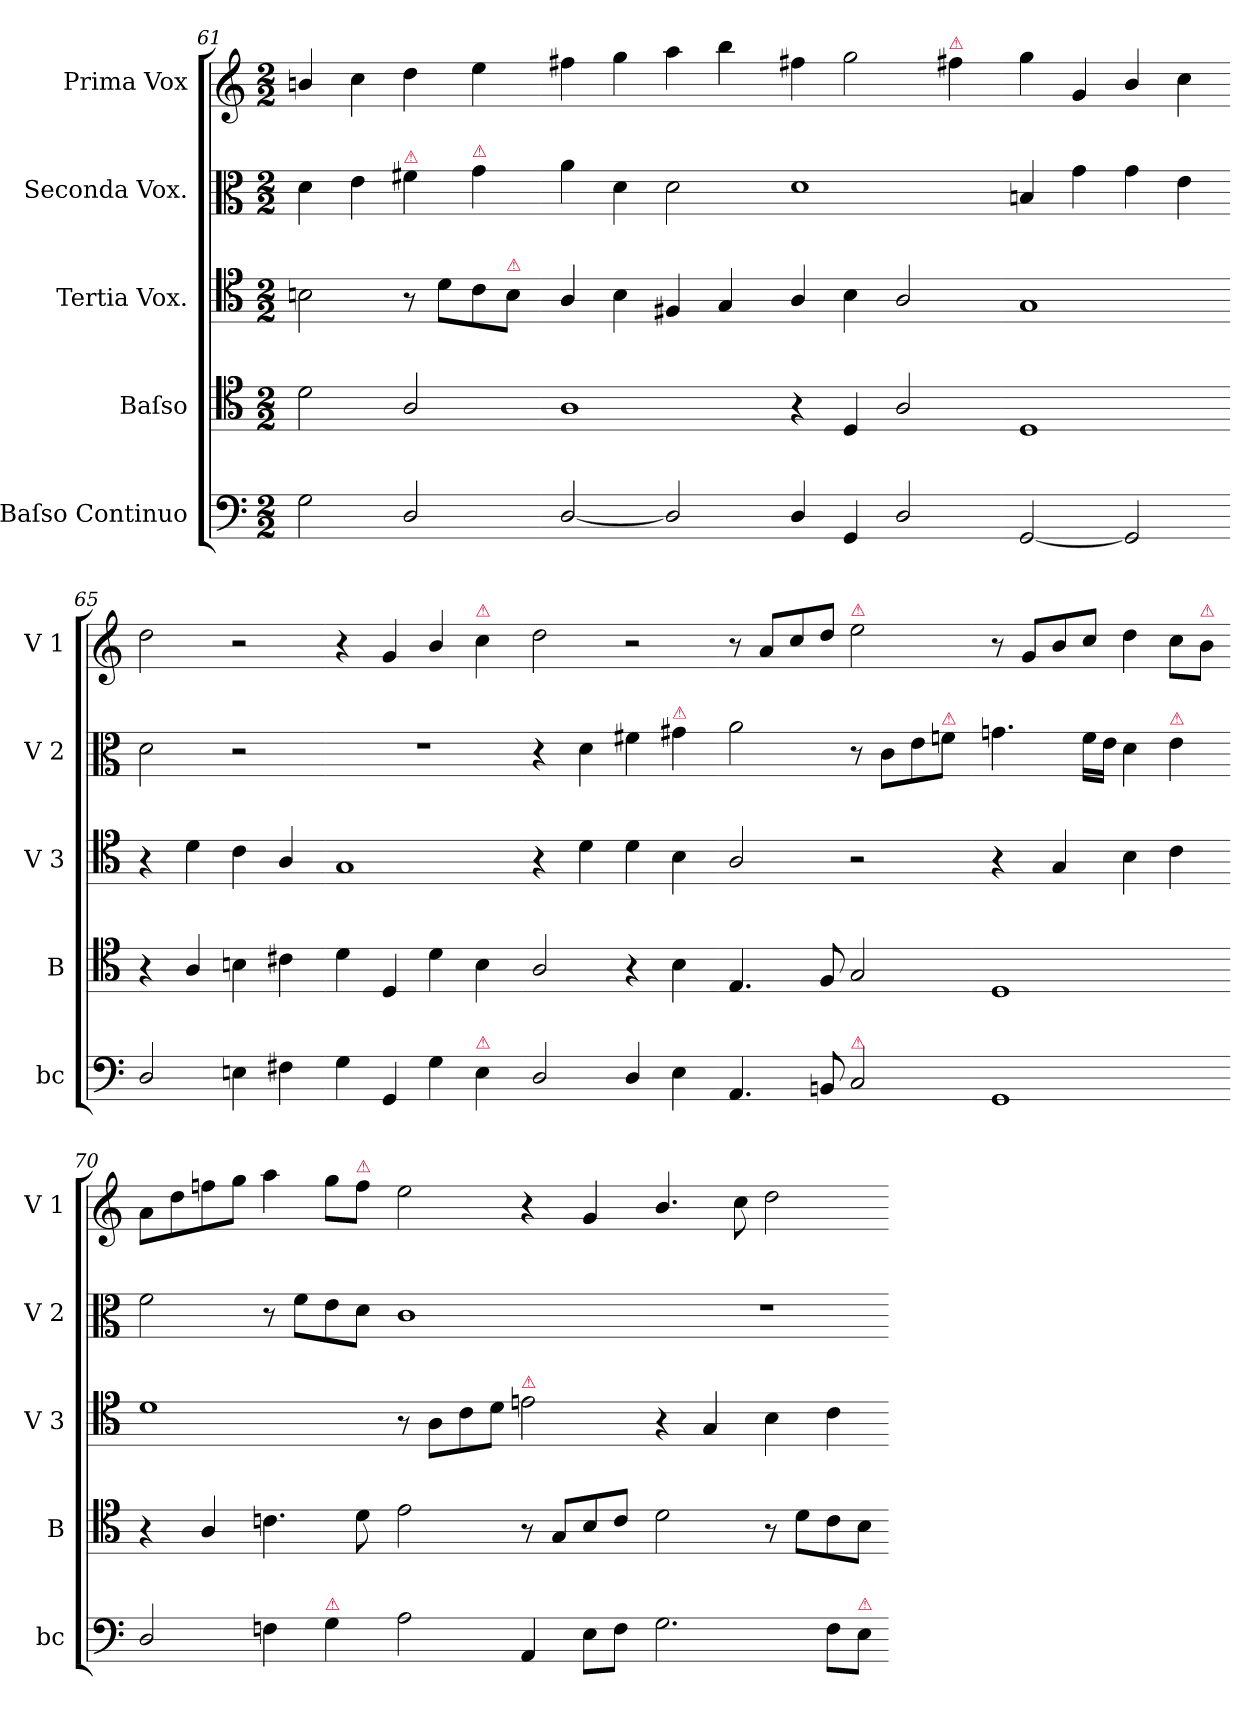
**kern	**kern	**kern	**kern	**kern
*part5	*part4	*part3	*part2	*part1
*staff5	*staff4	*staff3	*staff2	*staff1
*I"Baſso Continuo	*I"Baſso	*I"Tertia Vox.	*I"Seconda Vox.	*I"Prima Vox
*I'bc	*I'B	*I'V 3	*I'V 2	*I'V 1
*clefF4	*clefC4	*clefC4	*clefC3	*clefG2
*k[]	*k[]	*k[]	*k[]	*k[]
*M2/2	*M2/2	*M2/2	*M2/2	*M2/2
=61	=61	=61	=61	=61
2G\	2d\	2Bn\	4d\	4bn/
.	.	.	4e\	4cc\
!	!	!	!LO:TX:a:color=crimson:t=⚠	!
2D/	2A/	8r	4f#X\	4dd\
.	.	8d\L	.	.
!	!	!	!LO:TX:a:color=crimson:t=⚠	!
.	.	8c\	4g\	4ee\
!	!	!LO:TX:a:color=crimson:t=⚠	!	!
.	.	8B\J	.	.
=62-	=62-	=62-	=62-	=62-
[2D/	1A	4A/	4a\	4ff#X\
.	.	4B\	4d\	4gg\
2D/]	.	4F#X/	2d\	4aa\
.	.	4G/	.	4bb\
=63-	=63-	=63-	=63-	=63-
4D/	4r	4A/	1d	4ff#X\
4GG/	4D/	4B\	.	2gg\
2D/	2A/	2A/	.	.
!	!	!	!	!LO:TX:a:color=crimson:t=⚠
.	.	.	.	4ff#X\
=64-	=64-	=64-	=64-	=64-
[2GG/	1D	1G	4Bn/	4gg\
.	.	.	4g\	4g/
2GG/]	.	.	4g\	4b/
.	.	.	4e\	4cc\
=65-	=65-	=65-	=65-	=65-
2D/	4r	4r	2d\	2dd\
.	4A/	4d\	.	.
4En\	4Bn\	4c\	2r	2r
4F#X\	4c#X\	4A/	.	.
=66-	=66-	=66-	=66-	=66-
4G\	4d\	1G	1r	4r
4GG/	4D/	.	.	4g/
4G\	4d\	.	.	4b/
!	!	!	!	!LO:TX:a:color=crimson:t=⚠
!LO:TX:a:color=crimson:t=⚠	!	!	!	!
4E\	4B\	.	.	4cc\
=67-	=67-	=67-	=67-	=67-
2D/	2A/	4r	4r	2dd\
.	.	4d\	4d\	.
4D/	4r	4d\	4f#X\	2r
!	!	!	!LO:TX:a:color=crimson:t=⚠	!
4E\	4B\	4B\	4g#X\	.
=68-	=68-	=68-	=68-	=68-
4.AA/	4.E/	2A/	2a\	8r
.	.	.	.	8a/L
.	.	.	.	8cc/
8BBn/	8F/	.	.	8dd/J
!	!	!	!	!LO:TX:a:color=crimson:t=⚠
!LO:TX:a:color=crimson:t=⚠	!	!	!	!
2C/	2G/	2r	8r	2ee\
.	.	.	8c\L	.
.	.	.	8e\	.
!	!	!	!LO:TX:a:color=crimson:t=⚠	!
.	.	.	8fn\J	.
=69-	=69-	=69-	=69-	=69-
1GG	1D	4r	4.gn\	8r
.	.	.	.	8g/L
.	.	4G/	.	8b/
.	.	.	16f\LL	8cc/J
.	.	.	16e\JJ	.
.	.	4B\	4d\	4dd\
!	!	!	!LO:TX:a:color=crimson:t=⚠	!
.	.	4c\	4e\	8cc\L
!	!	!	!	!LO:TX:a:color=crimson:t=⚠
.	.	.	.	8b\J
=70-	=70-	=70-	=70-	=70-
2D/	4r	1d	2f\	8a\L
.	.	.	.	8dd\
.	4A/	.	.	8ffn\
.	.	.	.	8gg\J
4Fn\	4.cn\	.	8r	4aa\
.	.	.	8f\L	.
!LO:TX:a:color=crimson:t=⚠	!	!	!	!
4G\	.	.	8e\	8gg\L
!	!	!	!	!LO:TX:a:color=crimson:t=⚠
.	8d\	.	8d\J	8ff\J
=71-	=71-	=71-	=71-	=71-
2A\	2e\	8r	1c	2ee\
.	.	8A\L	.	.
.	.	8c\	.	.
.	.	8d\J	.	.
!	!	!LO:TX:a:color=crimson:t=⚠	!	!
4AA/	8r	2en\	.	4r
.	8G/L	.	.	.
8E\L	8B/	.	.	4g/
8F\J	8c/J	.	.	.
=72-	=72-	=72-	=72-	=72-
2.G\	2d\	4r	1r	4.b/
.	.	4G/	.	.
.	.	.	.	8cc\
.	8r	4B\	.	2dd\
.	8d\L	.	.	.
8F\L	8c\	4c\	.	.
!LO:TX:a:color=crimson:t=⚠	!	!	!	!
8E\J	8B\J	.	.	.
=-	=-	=-	=-	=-
*-	*-	*-	*-	*-
